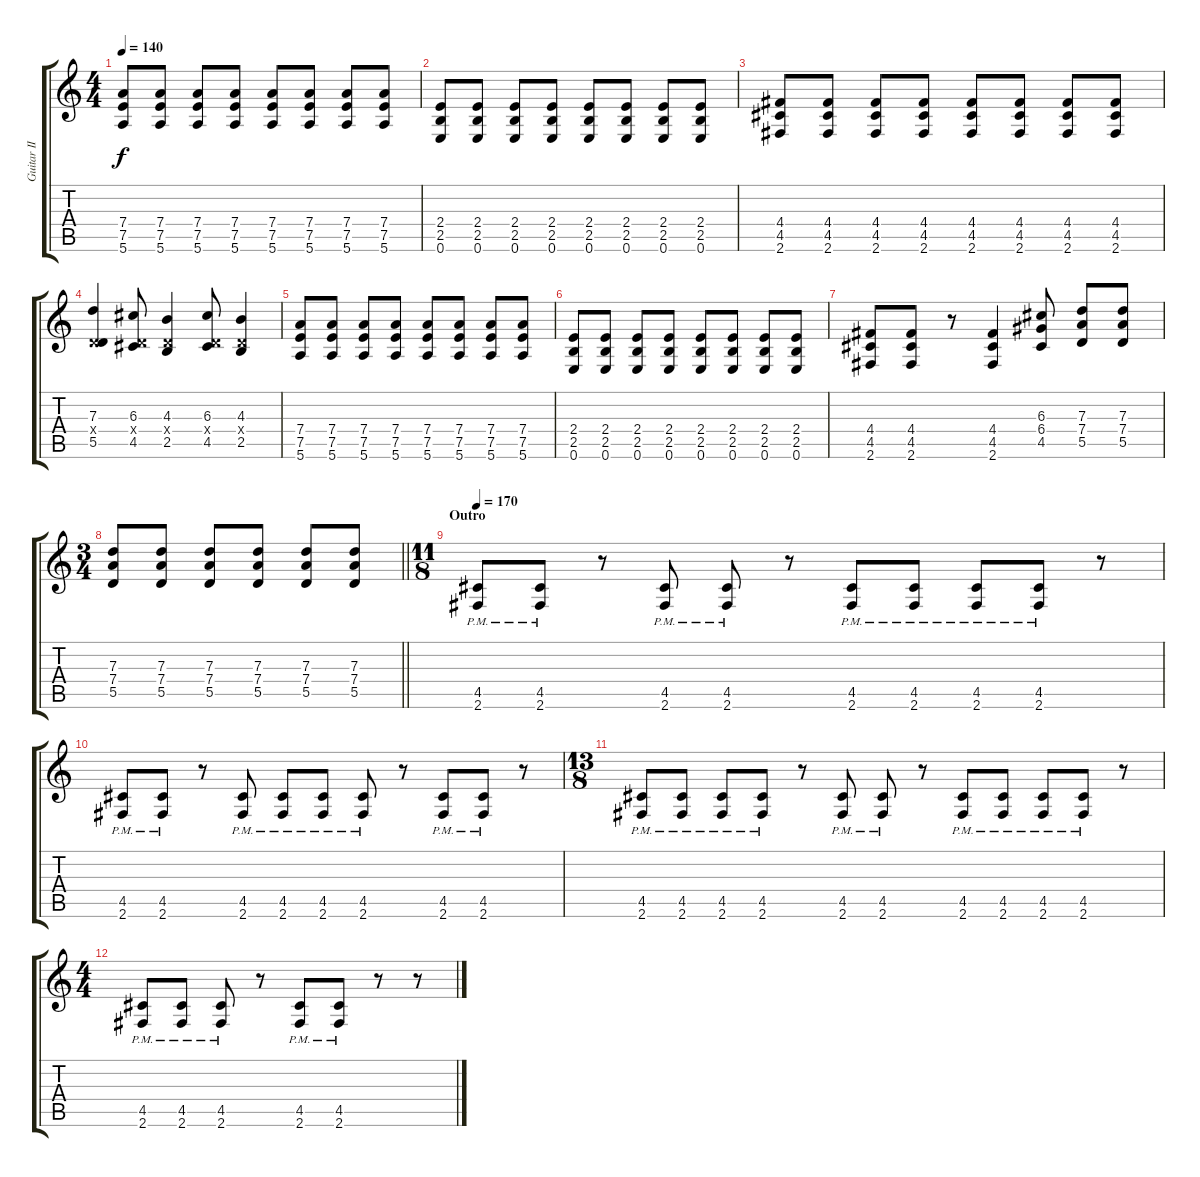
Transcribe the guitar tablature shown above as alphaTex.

\track ("Guitar II" "Guitar II") {instrument distortionguitar}
\staff {score tabs}
\tuning (E4 B3 G3 D3 A2 E2) {hide}
\ts (4 4)
\tempo 140
\clef g2
\ks c
(7.4 7.5 5.6).8{dy f} (7.4 7.5 5.6).8 (7.4 7.5 5.6).8 (7.4 7.5 5.6).8 (7.4 7.5 5.6).8 (7.4 7.5 5.6).8 (7.4 7.5 5.6).8 (7.4 7.5 5.6).8 |
(2.4 2.5 0.6).8 (2.4 2.5 0.6).8 (2.4 2.5 0.6).8 (2.4 2.5 0.6).8 (2.4 2.5 0.6).8 (2.4 2.5 0.6).8 (2.4 2.5 0.6).8 (2.4 2.5 0.6).8 |
(4.4 4.5 2.6).8 (4.4 4.5 2.6).8 (4.4 4.5 2.6).8 (4.4 4.5 2.6).8 (4.4 4.5 2.6).8 (4.4 4.5 2.6).8 (4.4 4.5 2.6).8 (4.4 4.5 2.6).8 |
(7.3 0.4{x} 5.5).4 (6.3 0.4{x} 4.5).8 (4.3 0.4{x} 2.5).4 (6.3 0.4{x} 4.5).8 (4.3 0.4{x} 2.5).4 |
(7.4 7.5 5.6).8 (7.4 7.5 5.6).8 (7.4 7.5 5.6).8 (7.4 7.5 5.6).8 (7.4 7.5 5.6).8 (7.4 7.5 5.6).8 (7.4 7.5 5.6).8 (7.4 7.5 5.6).8 |
(2.4 2.5 0.6).8 (2.4 2.5 0.6).8 (2.4 2.5 0.6).8 (2.4 2.5 0.6).8 (2.4 2.5 0.6).8 (2.4 2.5 0.6).8 (2.4 2.5 0.6).8 (2.4 2.5 0.6).8 |
(4.4 4.5 2.6).8 (4.4 4.5 2.6).8 r.8 (4.4 4.5 2.6).4 (6.3 6.4 4.5).8 (7.3 7.4 5.5).8 (7.3 7.4 5.5).8 |
\ts (3 4)
\barLineRight lightlight
(7.3 7.4 5.5).8 (7.3 7.4 5.5).8 (7.3 7.4 5.5).8 (7.3 7.4 5.5).8 (7.3 7.4 5.5).8 (7.3 7.4 5.5).8 |
\ts (11 8)
\section ("" "Outro")
\tempo 170
(4.5{pm} 2.6{pm}).8 (4.5{pm} 2.6{pm}).8 r.8 (4.5{pm} 2.6{pm}).8 (4.5{pm} 2.6{pm}).8 r.8 (4.5{pm} 2.6{pm}).8 (4.5{pm} 2.6{pm}).8 (4.5{pm} 2.6{pm}).8 (4.5{pm} 2.6{pm}).8 r.8 |
(4.5{pm} 2.6{pm}).8 (4.5{pm} 2.6{pm}).8 r.8 (4.5{pm} 2.6{pm}).8 (4.5{pm} 2.6{pm}).8 (4.5{pm} 2.6{pm}).8 (4.5{pm} 2.6{pm}).8 r.8 (4.5{pm} 2.6{pm}).8 (4.5{pm} 2.6{pm}).8 r.8 |
\ts (13 8)
(4.5{pm} 2.6{pm}).8 (4.5{pm} 2.6{pm}).8 (4.5{pm} 2.6{pm}).8 (4.5{pm} 2.6{pm}).8 r.8 (4.5{pm} 2.6{pm}).8 (4.5{pm} 2.6{pm}).8 r.8 (4.5{pm} 2.6{pm}).8 (4.5{pm} 2.6{pm}).8 (4.5{pm} 2.6{pm}).8 (4.5{pm} 2.6{pm}).8 r.8 |
\ts (4 4)
(4.5{pm} 2.6{pm}).8 (4.5{pm} 2.6{pm}).8 (4.5{pm} 2.6{pm}).8 r.8 (4.5{pm} 2.6{pm}).8 (4.5{pm} 2.6{pm}).8 r.8 r.8
